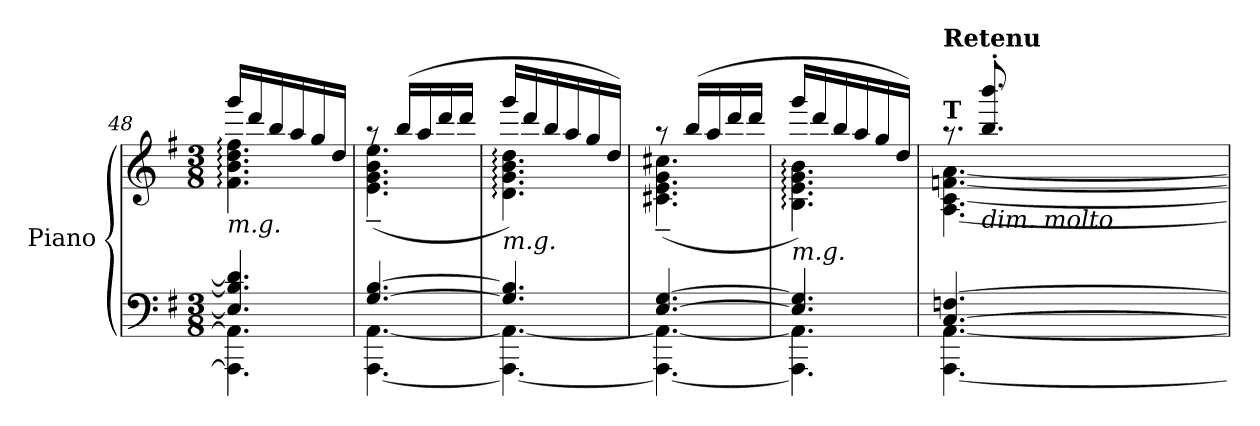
**kern	**kern
*part1	*part1
*staff2	*staff1
*I"Piano	*
*I'Pno.	*
*clefF4	*clefG2
*k[f#]	*k[f#]
*M3/8	*M3/8
=48	=48
*^	*^
!	!	!LO:TX:b:i:t=m.g.	!
4.E/] 4.B/] 4.d/]	4.AAA\] 4.AA\]	16ggg/LL	4.f#\: 4.b\: 4.dd\: 4.ff#\:
.	.	16ddd/	.
.	.	16bb/	.
.	.	16aa/	.
.	.	16gg/	.
.	.	16dd/JJ	.
=49	=49	=49	=49
[4.G/ [4.B/	[4.AAA\ [4.AA\	8raa	(<4.e\~ 4.g\~ 4.b\~ 4.ee\~
.	.	(>16bb/LL	.
.	.	16aa/	.
.	.	16ddd/	.
.	.	16ddd/JJ	.
=50	=50	=50	=50
!	!	!LO:TX:b:i:t=m.g.	!
4.G/] 4.B/]	4.AAA\_ 4.AA\_	16ggg/LL	4.d\: 4.g\: 4.b\: 4.dd\:)
.	.	16ddd/	.
.	.	16bb/	.
.	.	16aa/	.
.	.	16gg/	.
.	.	16dd/JJ)	.
=51	=51	=51	=51
[4.E/ [4.G/	4.AAA\_ 4.AA\_	8raa	(<4.c#X\~ 4.e\~ 4.g\~ 4.cc#X\~
.	.	(>16bb/LL	.
.	.	16aa/	.
.	.	16ddd/	.
.	.	16ddd/JJ	.
=52	=52	=52	=52
!	!	!LO:TX:b:i:t=m.g.	!
4.E/] 4.G/]	4.AAA\] 4.AA\]	16ggg/LL	4.B\: 4.e\: 4.g\: 4.b\:)
.	.	16ddd/	.
.	.	16bb/	.
.	.	16aa/	.
.	.	16gg/	.
.	.	16dd/JJ)	.
!!LO:PB:g=z	!!
=53	=53	=53	=53
!	!	!LO:TX:a:B:t=Retenu	!
!	!	!LO:TX:a:B:t=T	!
[4.C/ [4.Fn/	[4.AAA\ [4.AA\	8.raa	[4.A\ [4.c\ [4.fn\ [4.a\
!	!	!LO:TX:b:i:t=dim.                    molto	!
.	.	8.bb/' 8.bbb/'L	.
*v	*v	*	*
*	*v	*v
=	=
*-	*-
